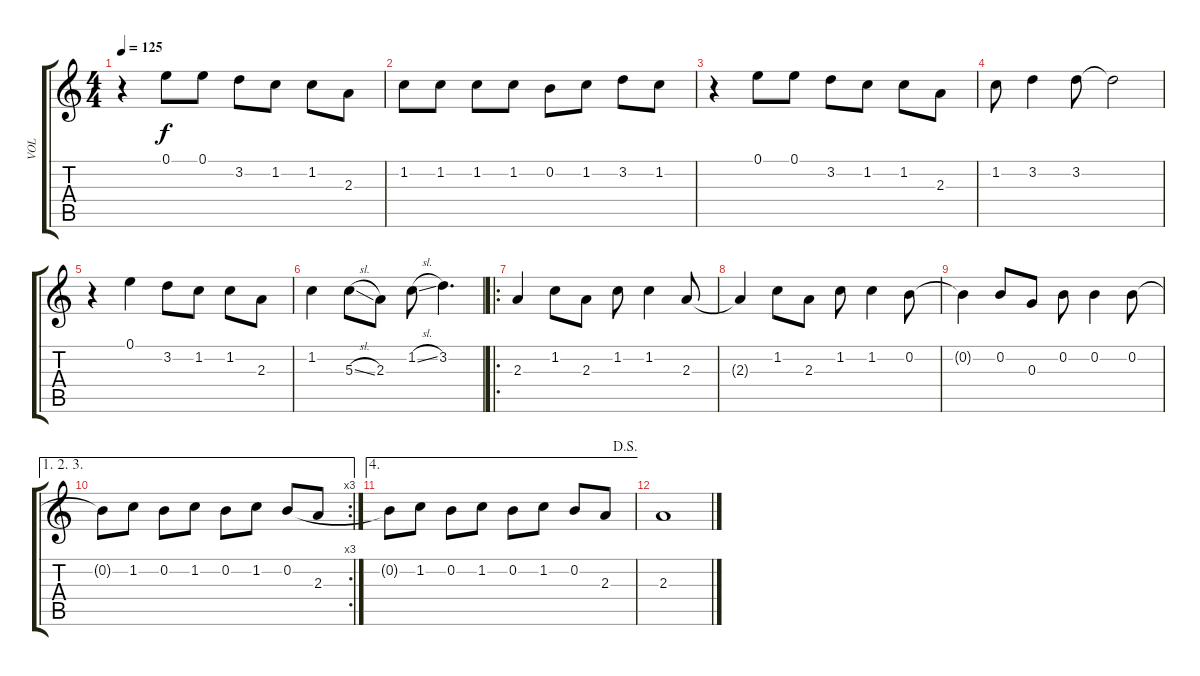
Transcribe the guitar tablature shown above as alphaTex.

\track ("VOL" "VOL") {instrument guitarharmonics}
\staff {score tabs}
\tuning (E4 B3 G3 D3 A2 E2) {hide}
\ts (4 4)
\tempo 125
\clef g2
\ks c
r.4{dy f} 0.1.8 0.1.8 3.2.8 1.2.8 1.2.8 2.3.8 |
1.2.8 1.2.8 1.2.8 1.2.8 0.2.8 1.2.8 3.2.8 1.2.8 |
r.4 0.1.8 0.1.8 3.2.8 1.2.8 1.2.8 2.3.8 |
1.2.8 3.2.4 3.2.8 3.2{t}.2 |
r.4 0.1.4 3.2.8 1.2.8 1.2.8 2.3.8 |
1.2.4 5.3{sl}.8 2.3.8 1.2{sl}.8 3.2.4{d} |
\ro
2.3.4 1.2.8 2.3.8 1.2.8 1.2.4 2.3.8 |
2.3{t}.4 1.2.8 2.3.8 1.2.8 1.2.4 0.2.8 |
0.2{t}.4 0.2.8 0.3.8 0.2.8 0.2.4 0.2.8 |
\ae (1 2 3)
\rc 3
0.2{t}.8 1.2.8 0.2.8 1.2.8 0.2.8 1.2.8 0.2.8 2.3.8 |
\ae 4
\jump dalsegno
0.2{t}.8 1.2.8 0.2.8 1.2.8 0.2.8 1.2.8 0.2.8 2.3.8 |
2.3.1
